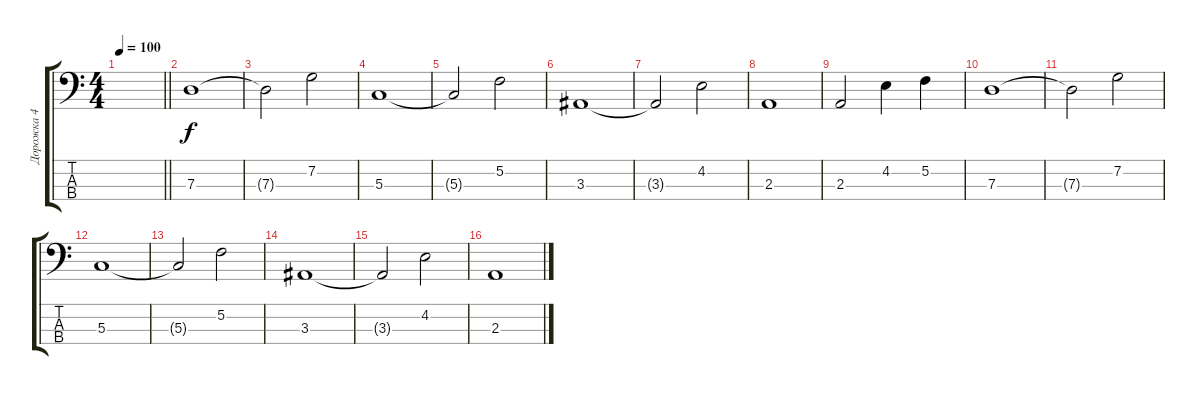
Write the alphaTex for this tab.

\track ("Дорожка 4" "Дорожка 4") {instrument electricbasspick}
\staff {score tabs}
\tuning (F2 C2 G1 C1) {hide}
\ts (4 4)
\tempo 100
\clef f4
\barLineRight lightlight
\ks c
|
\section ("" "")
7.3.1 |
7.3{t}.2 7.2.2 |
5.3.1 |
5.3{t}.2 5.2.2 |
3.3.1 |
3.3{t}.2 4.2.2 |
2.3.1 |
2.3.2 4.2.4 5.2.4 |
7.3.1 |
7.3{t}.2 7.2.2 |
5.3.1 |
5.3{t}.2 5.2.2 |
3.3.1 |
3.3{t}.2 4.2.2 |
2.3.1
